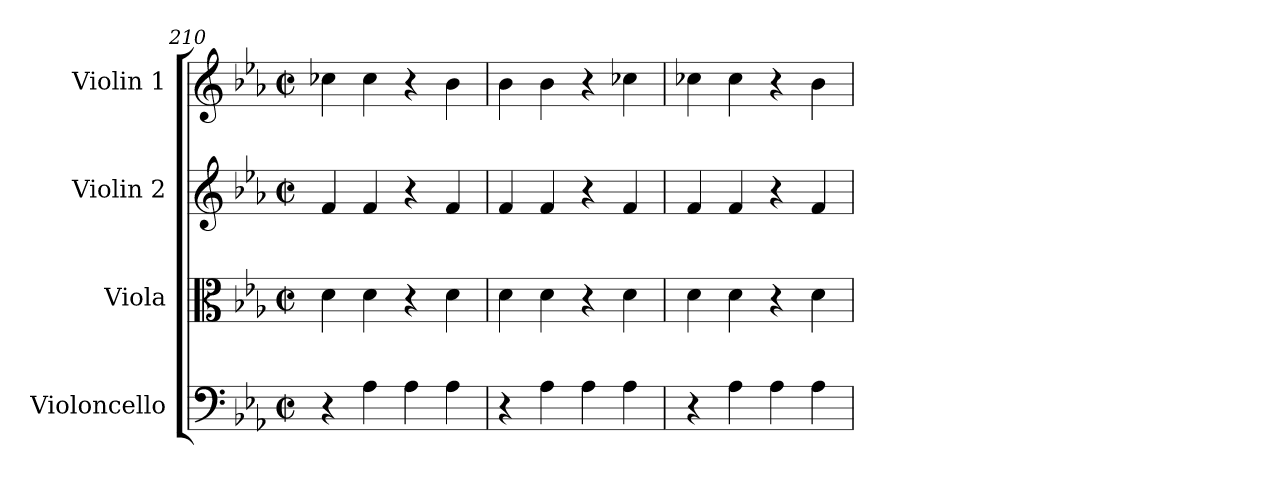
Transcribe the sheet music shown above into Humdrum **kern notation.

**kern	**kern	**kern	**kern
*part4	*part3	*part2	*part1
*staff4	*staff3	*staff2	*staff1
*I"Violoncello	*I"Viola	*I"Violin 2	*I"Violin 1
*I'Vc	*I'Vla	*I'Vln	*I'Vln
!!LO:LB:g=z
*clefF4	*clefC3	*clefG2	*clefG2
*k[b-e-a-]	*k[b-e-a-]	*k[b-e-a-]	*k[b-e-a-]
*M2/2	*M2/2	*M2/2	*M2/2
*met(c|)	*met(c|)	*met(c|)	*met(c|)
=210	=210	=210	=210
4r	4d\	4f/	4cc-X\
4A-\	4d\	4f/	4cc-\
4A-\	4r	4r	4r
4A-\	4d\	4f/	4b-\
=211	=211	=211	=211
4r	4d\	4f/	4b-\
4A-\	4d\	4f/	4b-\
4A-\	4r	4r	4r
4A-\	4d\	4f/	4cc-X\
=212	=212	=212	=212
4r	4d\	4f/	4cc-X\
4A-\	4d\	4f/	4cc-\
4A-\	4r	4r	4r
4A-\	4d\	4f/	4b-\
=	=	=	=
*-	*-	*-	*-
